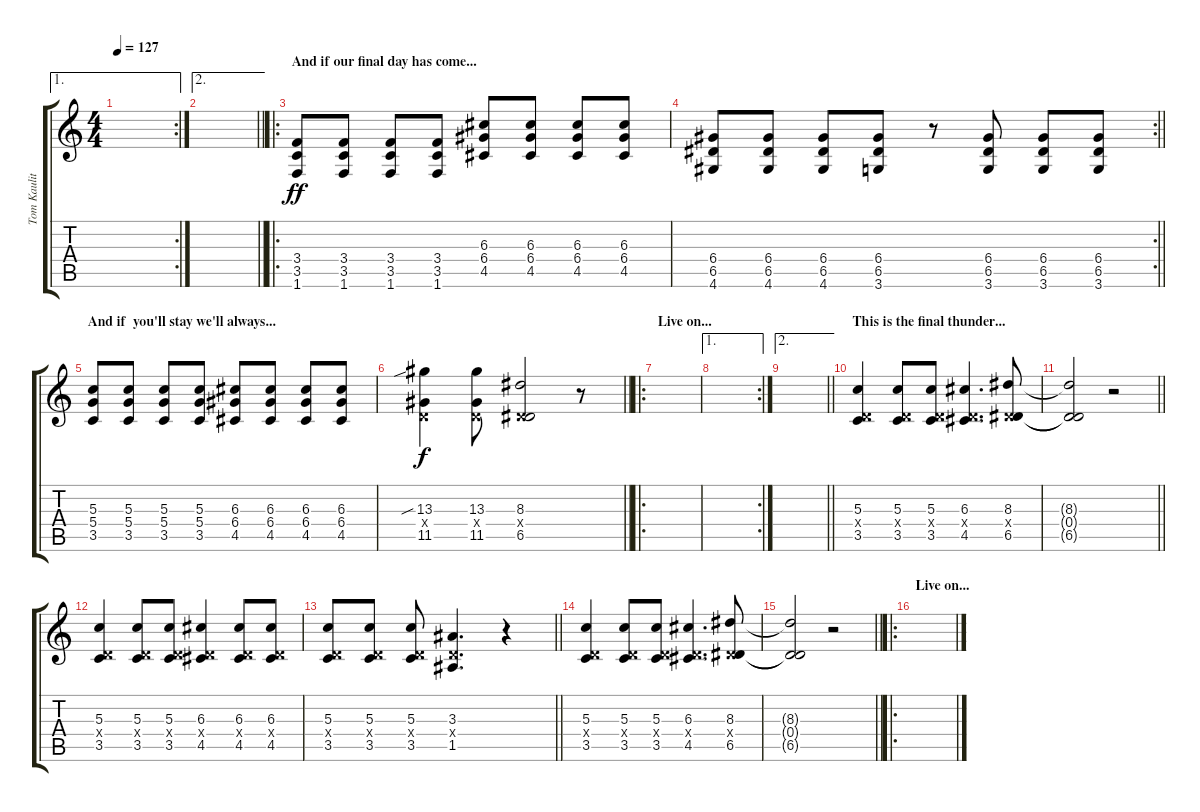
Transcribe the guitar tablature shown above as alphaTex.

\track ("Tom Kaulitz (2nd)" "Tom Kaulit") {instrument acousticguitarsteel}
\staff {score tabs}
\tuning (E4 B3 G3 D3 A2 E2) {hide}
\ae 1
\rc 2
\ts (4 4)
\tempo 127
\clef g2
\ks c
|
\ae 2
\barLineRight lightlight
|
\ro
\section ("" "And if our final day has come...")
(3.4 3.5 1.6).8{dy ff} (3.4 3.5 1.6).8 (3.4 3.5 1.6).8 (3.4 3.5 1.6).8 (6.3 6.4 4.5).8 (6.3 6.4 4.5).8 (6.3 6.4 4.5).8 (6.3 6.4 4.5).8 |
\rc 2
\barLineRight lightlight
(6.4 6.5 4.6).8 (6.4 6.5 4.6).8 (6.4 6.5 4.6).8 (6.4 6.5 3.6).8 r.8 (6.4 6.5 3.6).8 (6.4 6.5 3.6).8 (6.4 6.5 3.6).8 |
\section ("" "And if  you'll stay we'll always...")
(5.3 5.4 3.5).8 (5.3 5.4 3.5).8 (5.3 5.4 3.5).8 (5.3 5.4 3.5).8 (6.3 6.4 4.5).8 (6.3 6.4 4.5).8 (6.3 6.4 4.5).8 (6.3 6.4 4.5).8 |
\barLineRight lightlight
(13.3{sib} 0.4{x} 11.5).4{dy f} (13.3 0.4{x} 11.5).8 (8.3 0.4{x} 6.5).2 r.8 |
\ro
\section ("" "Live on...")
|
\ae 1
\rc 2
|
\ae 2
\barLineRight lightlight
|
\section ("" "This is the final thunder...")
(5.3 0.4{x} 3.5).4 (5.3 0.4{x} 3.5).8 (5.3 0.4{x} 3.5).8 (6.3 0.4{x} 4.5).4{d} (8.3 0.4{x} 6.5).8 |
\barLineRight lightlight
(8.3{t} 0.4{t} 6.5{t}).2 r.2 |
(5.3 0.4{x} 3.5).4 (5.3 0.4{x} 3.5).8 (5.3 0.4{x} 3.5).8 (6.3 0.4{x} 4.5).4 (6.3 0.4{x} 4.5).8 (6.3 0.4{x} 4.5).8 |
\barLineRight lightlight
(5.3 0.4{x} 3.5).8 (5.3 0.4{x} 3.5).8 (5.3 0.4{x} 3.5).8 (3.3 0.4{x} 1.5).4{d} r.4 |
(5.3 0.4{x} 3.5).4 (5.3 0.4{x} 3.5).8 (5.3 0.4{x} 3.5).8 (6.3 0.4{x} 4.5).4{d} (8.3 0.4{x} 6.5).8 |
\barLineRight lightlight
(8.3{t} 0.4{t} 6.5{t}).2 r.2 |
\ro
\section ("" "Live on...")
